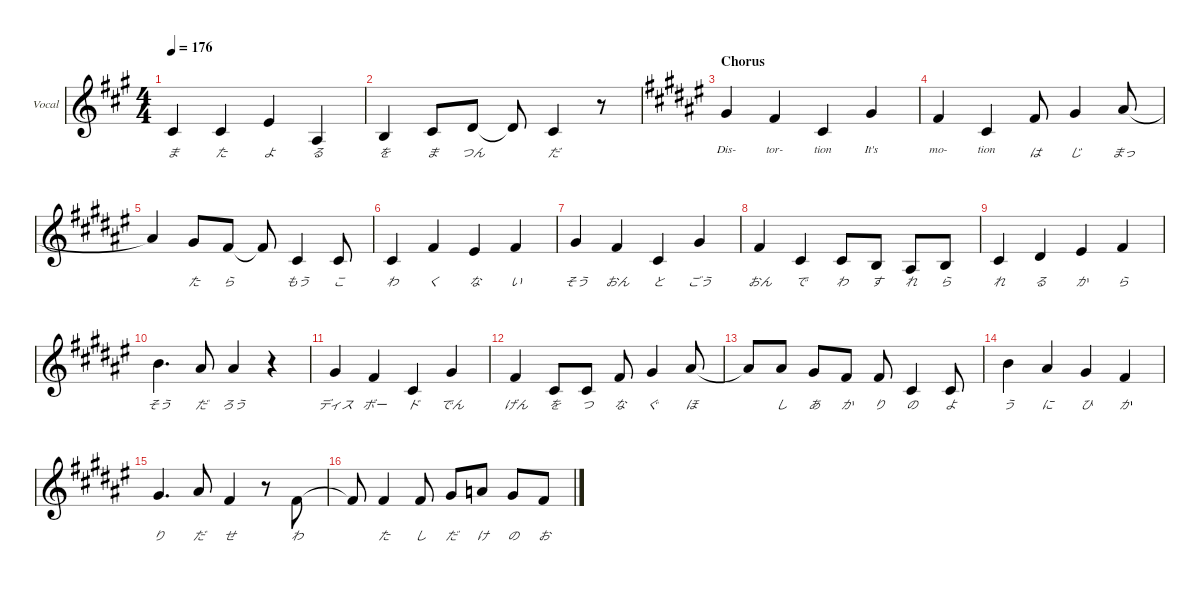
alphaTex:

\defaultSystemsLayout 4
\hideDynamics
\bracketExtendMode nobrackets
\firstSystemTrackNameOrientation horizontal
\track ("Vocal" "Vocal") {defaultSystemsLayout 4 mute instrument lead7fifths}
\staff {score}
\tuning (E4 B3 G3 D3 A2 E2)
\ts (4 4)
\tempo 176
\clef g2
\scale
0.234513
\ks a
2.2{acc #}.4{lyrics (0 "ま") lyrics (1 "") lyrics (2 "") lyrics (3 "") lyrics (4 "") dy f beam Up} 2.2{acc #}.4{lyrics (0 "た") lyrics (1 "") lyrics (2 "") lyrics (3 "") lyrics (4 "") beam Up} 0.1{acc forcenatural}.4{lyrics (0 "よ") lyrics (1 "") lyrics (2 "") lyrics (3 "") lyrics (4 "") beam Up} 2.3{acc forcenatural}.4{lyrics (0 "る") lyrics (1 "") lyrics (2 "") lyrics (3 "") lyrics (4 "") beam Up} |
\scale
0.234513 0.2{acc forcenatural}.4{lyrics (0 "を") lyrics (1 "") lyrics (2 "") lyrics (3 "") lyrics (4 "") beam Up} 2.2{acc #}.8{lyrics (0 "ま") lyrics (1 "") lyrics (2 "") lyrics (3 "") lyrics (4 "") beam Up} 3.2{acc forcenatural}.8{lyrics (0 "つん") lyrics (1 "") lyrics (2 "") lyrics (3 "") lyrics (4 "") beam Up} 3.2{t acc forcenatural}.8{beam Up} 2.2{acc #}.4{lyrics (0 "だ") lyrics (1 "") lyrics (2 "") lyrics (3 "") lyrics (4 "") beam Up} r.8{beam Down} |
\section ("" "Chorus")
\scale
0.314225
\ks f#
4.1{acc #}.4{lyrics (0 "Dis-") lyrics (1 "") lyrics (2 "") lyrics (3 "") lyrics (4 "") beam Up} 2.1{acc #}.4{lyrics (0 "tor-") lyrics (1 "") lyrics (2 "") lyrics (3 "") lyrics (4 "") beam Up} 2.2{acc #}.4{lyrics (0 "tion") lyrics (1 "") lyrics (2 "") lyrics (3 "") lyrics (4 "") beam Up} 4.1{acc #}.4{lyrics (0 "It's") lyrics (1 "") lyrics (2 "") lyrics (3 "") lyrics (4 "") beam Up} |
\scale
0.228591 2.1{acc #}.4{lyrics (0 "mo-") lyrics (1 "") lyrics (2 "") lyrics (3 "") lyrics (4 "") beam Up} 2.2{acc #}.4{lyrics (0 "tion") lyrics (1 "") lyrics (2 "") lyrics (3 "") lyrics (4 "") beam Up} 2.1{acc #}.8{lyrics (0 "は") lyrics (1 "") lyrics (2 "") lyrics (3 "") lyrics (4 "") beam Up} 4.1{acc #}.4{lyrics (0 "じ") lyrics (1 "") lyrics (2 "") lyrics (3 "") lyrics (4 "") beam Up} 6.1{acc #}.8{lyrics (0 "まっ") lyrics (1 "") lyrics (2 "") lyrics (3 "") lyrics (4 "") beam Up} |
\scale
0.228591 6.1{t acc #}.4{beam Up} 4.1{acc #}.8{lyrics (0 "た") lyrics (1 "") lyrics (2 "") lyrics (3 "") lyrics (4 "") beam Up} 2.1{acc #}.8{lyrics (0 "ら") lyrics (1 "") lyrics (2 "") lyrics (3 "") lyrics (4 "") beam Up} 2.1{t acc #}.8{beam Up} 2.2{acc #}.4{lyrics (0 "もう") lyrics (1 "") lyrics (2 "") lyrics (3 "") lyrics (4 "") beam Up} 2.2{acc #}.8{lyrics (0 "こ") lyrics (1 "") lyrics (2 "") lyrics (3 "") lyrics (4 "") beam Up} |
\scale
0.228593 2.2{acc #}.4{lyrics (0 "わ") lyrics (1 "") lyrics (2 "") lyrics (3 "") lyrics (4 "") beam Up} 2.1{acc #}.4{lyrics (0 "く") lyrics (1 "") lyrics (2 "") lyrics (3 "") lyrics (4 "") beam Up} 1.1{acc #}.4{lyrics (0 "な") lyrics (1 "") lyrics (2 "") lyrics (3 "") lyrics (4 "") beam Up} 2.1{acc #}.4{lyrics (0 "い") lyrics (1 "") lyrics (2 "") lyrics (3 "") lyrics (4 "") beam Up} |
\scale
0.314224 4.1{acc #}.4{lyrics (0 "そう") lyrics (1 "") lyrics (2 "") lyrics (3 "") lyrics (4 "") beam Up} 2.1{acc #}.4{lyrics (0 "おん") lyrics (1 "") lyrics (2 "") lyrics (3 "") lyrics (4 "") beam Up} 2.2{acc #}.4{lyrics (0 "と") lyrics (1 "") lyrics (2 "") lyrics (3 "") lyrics (4 "") beam Up} 4.1{acc #}.4{lyrics (0 "ごう") lyrics (1 "") lyrics (2 "") lyrics (3 "") lyrics (4 "") beam Up} |
\scale
0.228592 2.1{acc #}.4{lyrics (0 "おん") lyrics (1 "") lyrics (2 "") lyrics (3 "") lyrics (4 "") beam Up} 2.2{acc #}.4{lyrics (0 "で") lyrics (1 "") lyrics (2 "") lyrics (3 "") lyrics (4 "") beam Up} 2.2{acc #}.8{lyrics (0 "わ") lyrics (1 "") lyrics (2 "") lyrics (3 "") lyrics (4 "") beam Up} 0.2{acc forcenatural}.8{lyrics (0 "す") lyrics (1 "") lyrics (2 "") lyrics (3 "") lyrics (4 "") beam Up} 3.3{acc #}.8{lyrics (0 "れ") lyrics (1 "") lyrics (2 "") lyrics (3 "") lyrics (4 "") beam Up} 0.2{acc forcenatural}.8{lyrics (0 "ら") lyrics (1 "") lyrics (2 "") lyrics (3 "") lyrics (4 "") beam Up} |
\scale
0.228592 2.2{acc #}.4{lyrics (0 "れ") lyrics (1 "") lyrics (2 "") lyrics (3 "") lyrics (4 "") beam Up} 4.2{acc #}.4{lyrics (0 "る") lyrics (1 "") lyrics (2 "") lyrics (3 "") lyrics (4 "") beam Up} 1.1{acc #}.4{lyrics (0 "か") lyrics (1 "") lyrics (2 "") lyrics (3 "") lyrics (4 "") beam Up} 2.1{acc #}.4{lyrics (0 "ら") lyrics (1 "") lyrics (2 "") lyrics (3 "") lyrics (4 "") beam Up} |
\scale
0.228592 7.1{acc forcenatural}.4{d lyrics (0 "そう") lyrics (1 "") lyrics (2 "") lyrics (3 "") lyrics (4 "") beam Down} 6.1{acc #}.8{lyrics (0 "だ") lyrics (1 "") lyrics (2 "") lyrics (3 "") lyrics (4 "") beam Up} 6.1{acc #}.4{lyrics (0 "ろう") lyrics (1 "") lyrics (2 "") lyrics (3 "") lyrics (4 "") beam Up} r.4{beam Down} |
\scale
0.314224 4.1{acc #}.4{lyrics (0 "ディス") lyrics (1 "") lyrics (2 "") lyrics (3 "") lyrics (4 "") beam Up} 2.1{acc #}.4{lyrics (0 "ボー") lyrics (1 "") lyrics (2 "") lyrics (3 "") lyrics (4 "") beam Up} 2.2{acc #}.4{lyrics (0 "ド") lyrics (1 "") lyrics (2 "") lyrics (3 "") lyrics (4 "") beam Up} 4.1{acc #}.4{lyrics (0 "でん") lyrics (1 "") lyrics (2 "") lyrics (3 "") lyrics (4 "") beam Up} |
\scale
0.228592 2.1{acc #}.4{lyrics (0 "げん") lyrics (1 "") lyrics (2 "") lyrics (3 "") lyrics (4 "") beam Up} 2.2{acc #}.8{lyrics (0 "を") lyrics (1 "") lyrics (2 "") lyrics (3 "") lyrics (4 "") beam Up} 2.2{acc #}.8{lyrics (0 "つ") lyrics (1 "") lyrics (2 "") lyrics (3 "") lyrics (4 "") beam Up} 2.1{acc #}.8{lyrics (0 "な") lyrics (1 "") lyrics (2 "") lyrics (3 "") lyrics (4 "") beam Up} 4.1{acc #}.4{lyrics (0 "ぐ") lyrics (1 "") lyrics (2 "") lyrics (3 "") lyrics (4 "") beam Up} 6.1{acc #}.8{lyrics (0 "ほ") lyrics (1 "") lyrics (2 "") lyrics (3 "") lyrics (4 "") beam Up} |
\scale
0.228592 6.1{t acc #}.8{beam Up} 6.1{acc #}.8{lyrics (0 "し") lyrics (1 "") lyrics (2 "") lyrics (3 "") lyrics (4 "") beam Up} 4.1{acc #}.8{lyrics (0 "あ") lyrics (1 "") lyrics (2 "") lyrics (3 "") lyrics (4 "") beam Up} 2.1{acc #}.8{lyrics (0 "か") lyrics (1 "") lyrics (2 "") lyrics (3 "") lyrics (4 "") beam Up} 2.1{acc #}.8{lyrics (0 "り") lyrics (1 "") lyrics (2 "") lyrics (3 "") lyrics (4 "") beam Up} 2.2{acc #}.4{lyrics (0 "の") lyrics (1 "") lyrics (2 "") lyrics (3 "") lyrics (4 "") beam Up} 2.2{acc #}.8{lyrics (0 "よ") lyrics (1 "") lyrics (2 "") lyrics (3 "") lyrics (4 "") beam Up} |
\scale
0.228592 7.1{acc forcenatural}.4{lyrics (0 "う") lyrics (1 "") lyrics (2 "") lyrics (3 "") lyrics (4 "") beam Down} 11.2{acc #}.4{lyrics (0 "に") lyrics (1 "") lyrics (2 "") lyrics (3 "") lyrics (4 "") beam Up} 4.1{acc #}.4{lyrics (0 "ひ") lyrics (1 "") lyrics (2 "") lyrics (3 "") lyrics (4 "") beam Up} 2.1{acc #}.4{lyrics (0 "か") lyrics (1 "") lyrics (2 "") lyrics (3 "") lyrics (4 "") beam Up} |
\scale
0.542816 4.1{acc #}.4{d lyrics (0 "り") lyrics (1 "") lyrics (2 "") lyrics (3 "") lyrics (4 "") beam Up} 6.1{acc #}.8{lyrics (0 "だ") lyrics (1 "") lyrics (2 "") lyrics (3 "") lyrics (4 "") beam Up} 2.1{acc #}.4{lyrics (0 "せ") lyrics (1 "") lyrics (2 "") lyrics (3 "") lyrics (4 "") beam Up} r.8{beam Down} 2.1{acc #}.8{lyrics (0 "わ") lyrics (1 "") lyrics (2 "") lyrics (3 "") lyrics (4 "") beam Up} |
\scale
0.457184 2.1{t acc #}.8{beam Up} 2.1{acc #}.4{lyrics (0 "た") lyrics (1 "") lyrics (2 "") lyrics (3 "") lyrics (4 "") beam Up} 2.1{acc #}.8{lyrics (0 "し") lyrics (1 "") lyrics (2 "") lyrics (3 "") lyrics (4 "") beam Up} 4.1{acc #}.8{lyrics (0 "だ") lyrics (1 "") lyrics (2 "") lyrics (3 "") lyrics (4 "") beam Up} 5.1{acc forcenatural}.8{lyrics (0 "け") lyrics (1 "") lyrics (2 "") lyrics (3 "") lyrics (4 "") beam Up} 4.1{acc #}.8{lyrics (0 "の") lyrics (1 "") lyrics (2 "") lyrics (3 "") lyrics (4 "") beam Up} 2.1{acc #}.8{lyrics (0 "お") lyrics (1 "") lyrics (2 "") lyrics (3 "") lyrics (4 "") beam Up}
